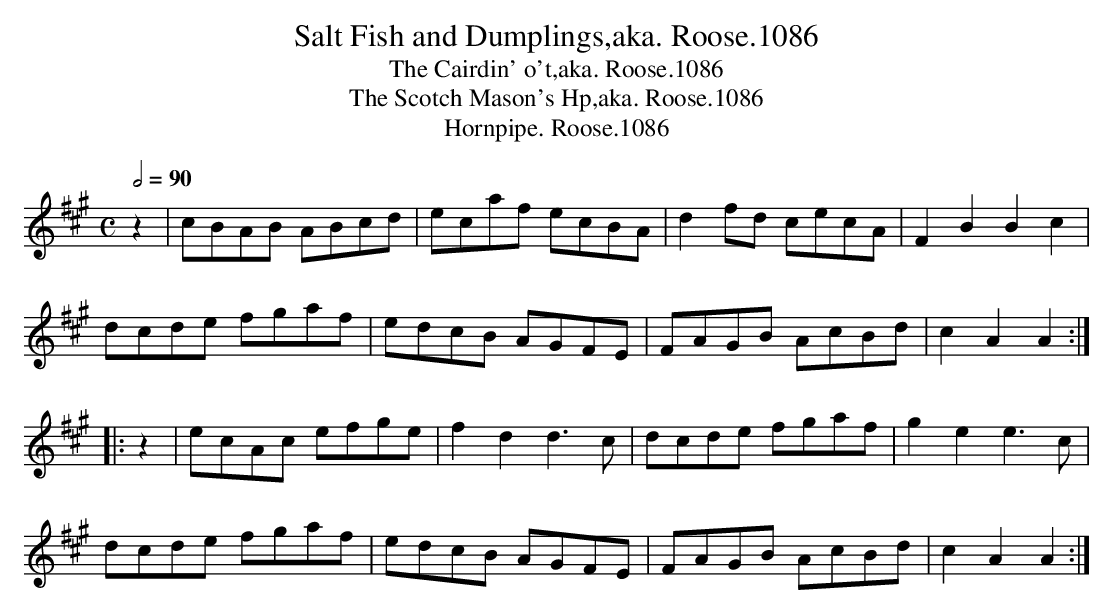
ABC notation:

X:1
T:Salt Fish and Dumplings,aka. Roose.1086
T:Cairdin' o't,aka. Roose.1086, The
T:Scotch Mason's Hp,aka. Roose.1086, The
T:Hornpipe. Roose.1086
M:C
L:1/8
Q:1/2=90
K:A
z2|cBAB ABcd|ecaf ecBA|d2fd cecA|F2B2B2c2|
dcde fgaf|edcB AGFE|FAGB AcBd|c2A2A2:|
|:z2|ecAc efge|f2d2d3c|dcde fgaf|g2e2e3c|
dcde fgaf|edcB AGFE|FAGB AcBd|c2A2A2:|
